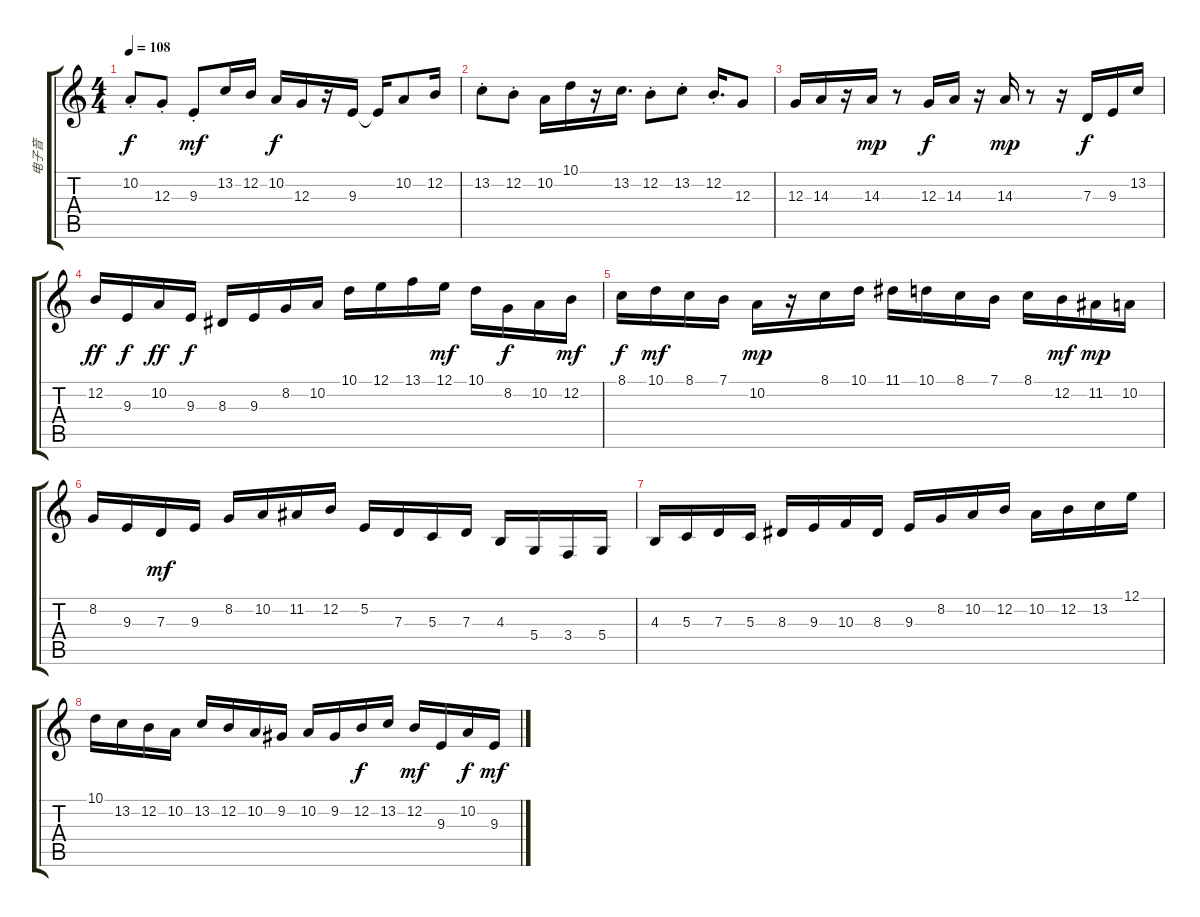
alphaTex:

\track ("电子音" "电子音") {instrument lead1square}
\staff {score tabs}
\tuning (E4 B3 G3 D3 A2 E2) {hide}
\ts (4 4)
\tempo 108
\clef g2
\ks c
10.2{st}.8{dy f instrument slapbass2} 12.3{st}.8 9.3{st}.8{dy mf} 13.2.16 12.2.16 10.2.16{dy f} 12.3.16 r.16 9.3.16 9.3{t}.16 10.2.8 12.2.16 |
13.2{st}.8 12.2{st}.8 10.2.16 10.1.16 r.16 13.2.16{d} 12.2{st}.8 13.2{st}.8 12.2{st}.16{d} 12.3.8 |
12.3.16 14.3.16 r.16 14.3.16{dy mp} r.8 12.3.16{dy f} 14.3.16 r.16 14.3.16{dy mp} r.8 r.16 7.3.16{dy f} 9.3.16 13.2.16 |
12.2.16{dy ff} 9.3.16{dy f} 10.2.16{dy ff} 9.3.16{dy f} 8.3.16 9.3.16 8.2.16 10.2.16 10.1.16 12.1.16 13.1.16 12.1.16{dy mf} 10.1.16 8.2.16{dy f} 10.2.16 12.2.16{dy mf} |
8.1.16{dy f} 10.1.16{dy mf} 8.1.16 7.1.16 10.2.16{dy mp} r.16 8.1.16 10.1.16 11.1.16 10.1.16 8.1.16 7.1.16 8.1.16 12.2.16{dy mf} 11.2.16{dy mp} 10.2.16 |
8.2.16 9.3.16 7.3.16{dy mf} 9.3.16 8.2.16 10.2.16 11.2.16 12.2.16 5.2.16 7.3.16 5.3.16 7.3.16 4.3.16 5.4.16 3.4.16 5.4.16 |
4.3.16 5.3.16 7.3.16 5.3.16 8.3.16 9.3.16 10.3.16 8.3.16 9.3.16 8.2.16 10.2.16 12.2.16 10.2.16 12.2.16 13.2.16 12.1.16 |
10.1.16 13.2.16 12.2.16 10.2.16 13.2.16 12.2.16 10.2.16 9.2.16 10.2.16 9.2.16 12.2.16{dy f} 13.2.16 12.2.16{dy mf} 9.3.16 10.2.16{dy f} 9.3.16{dy mf}
